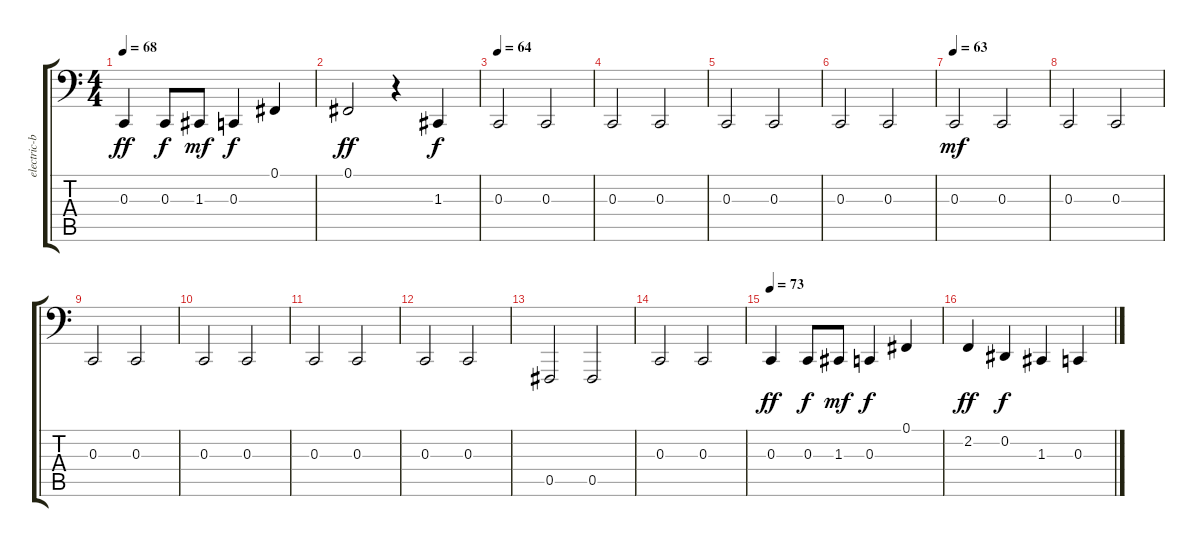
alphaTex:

\track ("electric-bass-pick" "electric-b") {instrument electricbasspick}
\staff {score tabs}
\tuning (Gb1 Eb1 C1 A0 Gb0 Eb0) {hide}
\ts (4 4)
\tempo 68
\clef f4
\ks c
0.3.4{dy ff} 0.3.8{dy f} 1.3.8{dy mf} 0.3.4{dy f} 0.1.4 |
0.1.2{dy ff} r.4 1.3.4{dy f} |
\tempo 64
0.3.2 0.3.2 |
0.3.2 0.3.2 |
0.3.2 0.3.2 |
0.3.2 0.3.2 |
\tempo 63
0.3.2{dy mf} 0.3.2 |
0.3.2 0.3.2 |
0.3.2 0.3.2 |
0.3.2 0.3.2 |
0.3.2 0.3.2 |
0.3.2 0.3.2 |
0.5.2 0.5.2 |
0.3.2 0.3.2 |
\tempo 73
0.3.4{dy ff} 0.3.8{dy f} 1.3.8{dy mf} 0.3.4{dy f} 0.1.4 |
2.2.4{dy ff} 0.2.4{dy f} 1.3.4 0.3.4
